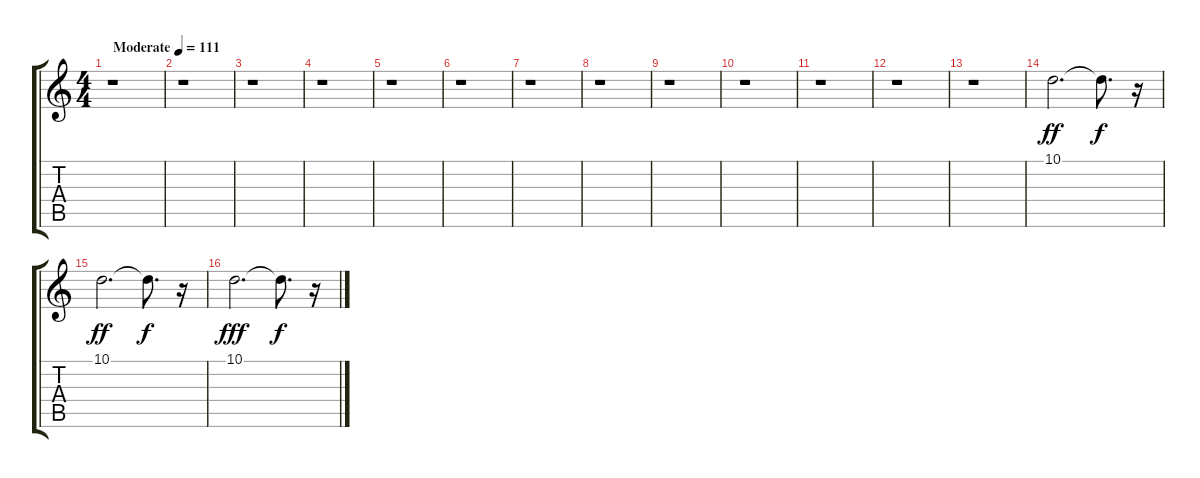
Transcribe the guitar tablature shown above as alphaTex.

\track "" {instrument synthstrings1}
\staff {score tabs}
\tuning (E4 B3 G3 D3 A2 E2) {hide}
\ts (4 4)
\tempo (111 "Moderate")
\clef g2
\ks c
r.1{dy ff instrument synthstrings1} |
r.1 |
r.1 |
r.1 |
r.1 |
r.1 |
r.1 |
r.1 |
r.1 |
r.1 |
r.1 |
r.1 |
r.1 |
10.1.2{d} 10.1{t}.8{d dy f} r.16 |
10.1.2{d dy ff} 10.1{t}.8{d dy f} r.16 |
10.1.2{d dy fff} 10.1{t}.8{d dy f} r.16
